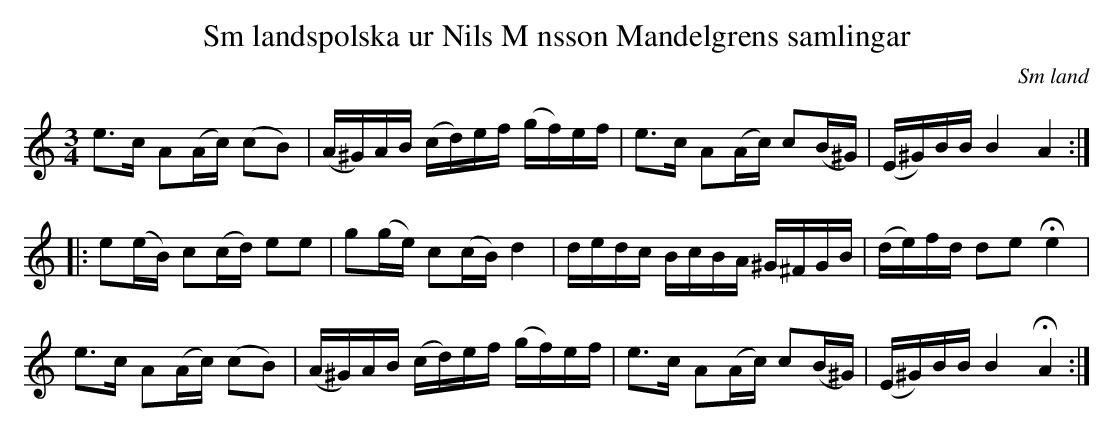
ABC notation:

X:1
T:Sm landspolska ur Nils M nsson Mandelgrens samlingar
O:Sm land
M:3/4
L:1/16
K:Am
e3c A2(Ac) (c2B2)|(A^G)AB (cd)ef (gf)ef|e3c A2(Ac) c2(B^G)|(E^G)BB B4 A4:|
|:e2(eB) c2(cd) e2e2|g2(ge) c2(cB) d4|dedc BcBA ^G^FGB|(de)fd d2e2 !fermata!e4|
e3c A2(Ac) (c2B2)|(A^G)AB (cd)ef (gf)ef|e3c A2(Ac) c2(B^G)|(E^G)BB B4 !fermata!A4:|
